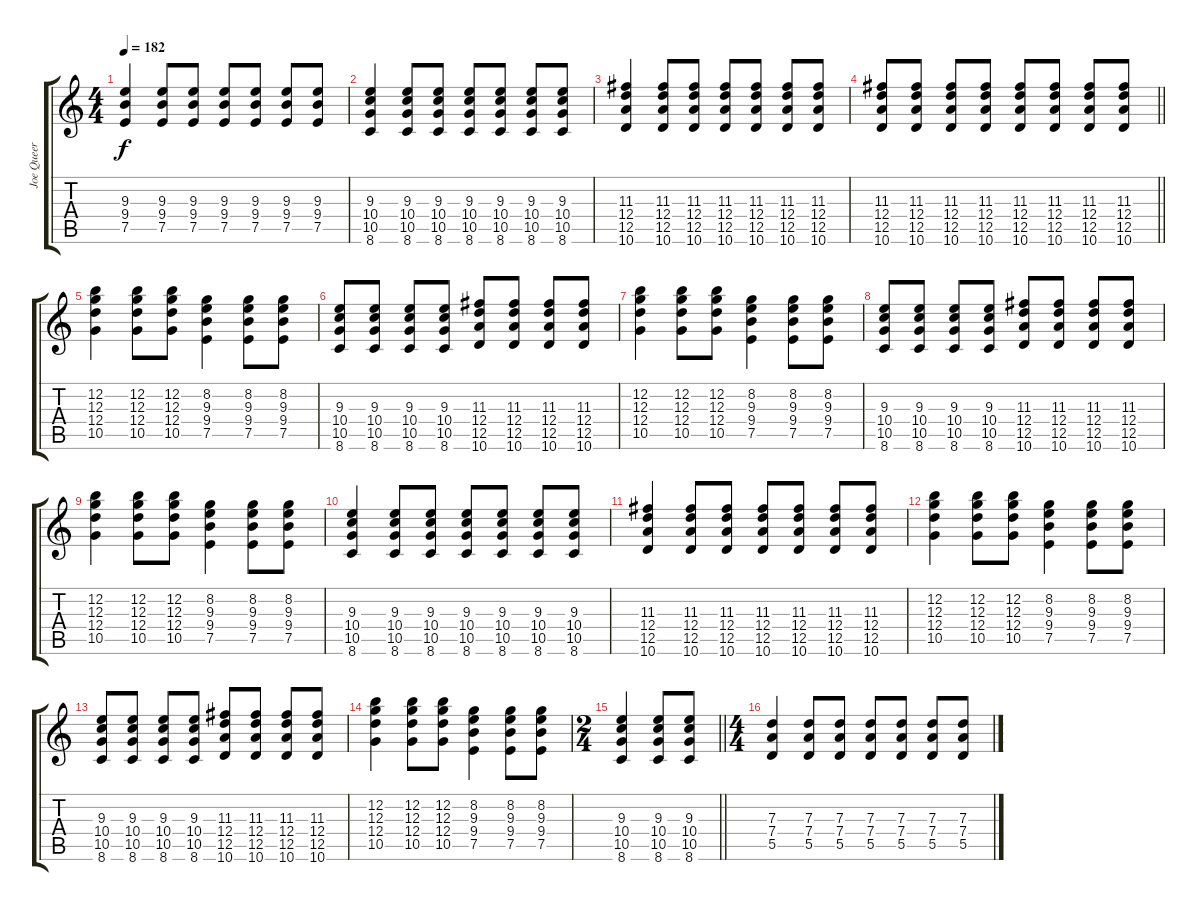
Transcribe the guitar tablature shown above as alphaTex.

\track ("Joe Queer" "Joe Queer") {instrument distortionguitar}
\staff {score tabs}
\tuning (E4 B3 G3 D3 A2 E2) {hide}
\ts (4 4)
\tempo 182
\clef g2
\ks c
(9.3 9.4 7.5).4{dy f} (9.3 9.4 7.5).8 (9.3 9.4 7.5).8 (9.3 9.4 7.5).8 (9.3 9.4 7.5).8 (9.3 9.4 7.5).8 (9.3 9.4 7.5).8 |
(9.3 10.4 10.5 8.6).4 (9.3 10.4 10.5 8.6).8 (9.3 10.4 10.5 8.6).8 (9.3 10.4 10.5 8.6).8 (9.3 10.4 10.5 8.6).8 (9.3 10.4 10.5 8.6).8 (9.3 10.4 10.5 8.6).8 |
(11.3 12.4 12.5 10.6).4 (11.3 12.4 12.5 10.6).8 (11.3 12.4 12.5 10.6).8 (11.3 12.4 12.5 10.6).8 (11.3 12.4 12.5 10.6).8 (11.3 12.4 12.5 10.6).8 (11.3 12.4 12.5 10.6).8 |
\barLineRight lightlight
(11.3 12.4 12.5 10.6).8 (11.3 12.4 12.5 10.6).8 (11.3 12.4 12.5 10.6).8 (11.3 12.4 12.5 10.6).8 (11.3 12.4 12.5 10.6).8 (11.3 12.4 12.5 10.6).8 (11.3 12.4 12.5 10.6).8 (11.3 12.4 12.5 10.6).8 |
\section ("" "")
(12.2 12.3 12.4 10.5).4 (12.2 12.3 12.4 10.5).8 (12.2 12.3 12.4 10.5).8 (8.2 9.3 9.4 7.5).4 (8.2 9.3 9.4 7.5).8 (8.2 9.3 9.4 7.5).8 |
(9.3 10.4 10.5 8.6).8 (9.3 10.4 10.5 8.6).8 (9.3 10.4 10.5 8.6).8 (9.3 10.4 10.5 8.6).8 (11.3 12.4 12.5 10.6).8 (11.3 12.4 12.5 10.6).8 (11.3 12.4 12.5 10.6).8 (11.3 12.4 12.5 10.6).8 |
(12.2 12.3 12.4 10.5).4 (12.2 12.3 12.4 10.5).8 (12.2 12.3 12.4 10.5).8 (8.2 9.3 9.4 7.5).4 (8.2 9.3 9.4 7.5).8 (8.2 9.3 9.4 7.5).8 |
(9.3 10.4 10.5 8.6).8 (9.3 10.4 10.5 8.6).8 (9.3 10.4 10.5 8.6).8 (9.3 10.4 10.5 8.6).8 (11.3 12.4 12.5 10.6).8 (11.3 12.4 12.5 10.6).8 (11.3 12.4 12.5 10.6).8 (11.3 12.4 12.5 10.6).8 |
(12.2 12.3 12.4 10.5).4 (12.2 12.3 12.4 10.5).8 (12.2 12.3 12.4 10.5).8 (8.2 9.3 9.4 7.5).4 (8.2 9.3 9.4 7.5).8 (8.2 9.3 9.4 7.5).8 |
(9.3 10.4 10.5 8.6).4 (9.3 10.4 10.5 8.6).8 (9.3 10.4 10.5 8.6).8 (9.3 10.4 10.5 8.6).8 (9.3 10.4 10.5 8.6).8 (9.3 10.4 10.5 8.6).8 (9.3 10.4 10.5 8.6).8 |
(11.3 12.4 12.5 10.6).4 (11.3 12.4 12.5 10.6).8 (11.3 12.4 12.5 10.6).8 (11.3 12.4 12.5 10.6).8 (11.3 12.4 12.5 10.6).8 (11.3 12.4 12.5 10.6).8 (11.3 12.4 12.5 10.6).8 |
(12.2 12.3 12.4 10.5).4 (12.2 12.3 12.4 10.5).8 (12.2 12.3 12.4 10.5).8 (8.2 9.3 9.4 7.5).4 (8.2 9.3 9.4 7.5).8 (8.2 9.3 9.4 7.5).8 |
(9.3 10.4 10.5 8.6).8 (9.3 10.4 10.5 8.6).8 (9.3 10.4 10.5 8.6).8 (9.3 10.4 10.5 8.6).8 (11.3 12.4 12.5 10.6).8 (11.3 12.4 12.5 10.6).8 (11.3 12.4 12.5 10.6).8 (11.3 12.4 12.5 10.6).8 |
(12.2 12.3 12.4 10.5).4 (12.2 12.3 12.4 10.5).8 (12.2 12.3 12.4 10.5).8 (8.2 9.3 9.4 7.5).4 (8.2 9.3 9.4 7.5).8 (8.2 9.3 9.4 7.5).8 |
\ts (2 4)
\barLineRight lightlight
(9.3 10.4 10.5 8.6).4 (9.3 10.4 10.5 8.6).8 (9.3 10.4 10.5 8.6).8 |
\ts (4 4)
\section ("" "")
(7.3 7.4 5.5).4 (7.3 7.4 5.5).8 (7.3 7.4 5.5).8 (7.3 7.4 5.5).8 (7.3 7.4 5.5).8 (7.3 7.4 5.5).8 (7.3 7.4 5.5).8
